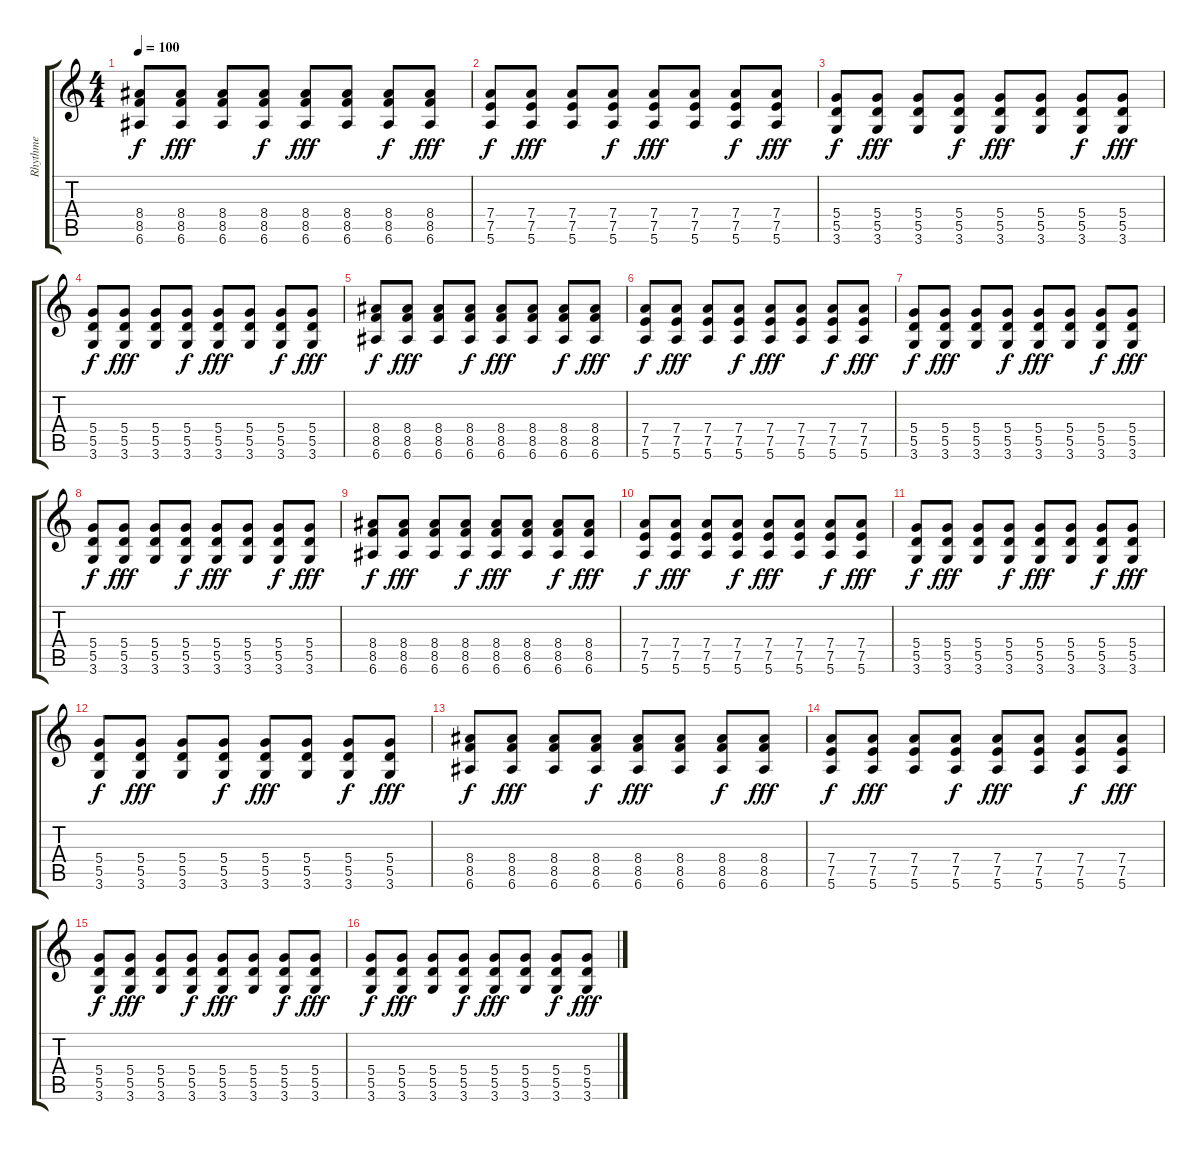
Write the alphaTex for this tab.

\track ("Rhythme" "Rhythme") {instrument distortionguitar}
\staff {score tabs}
\tuning (E4 B3 G3 D3 A2 E2) {hide}
\ts (4 4)
\tempo 100
\clef g2
\ks c
(8.4 8.5 6.6).8{dy f} (8.4 8.5 6.6).8{dy fff} (8.4 8.5 6.6).8 (8.4 8.5 6.6).8{dy f} (8.4 8.5 6.6).8{dy fff} (8.4 8.5 6.6).8 (8.4 8.5 6.6).8{dy f} (8.4 8.5 6.6).8{dy fff} |
(7.4 7.5 5.6).8{dy f} (7.4 7.5 5.6).8{dy fff} (7.4 7.5 5.6).8 (7.4 7.5 5.6).8{dy f} (7.4 7.5 5.6).8{dy fff} (7.4 7.5 5.6).8 (7.4 7.5 5.6).8{dy f} (7.4 7.5 5.6).8{dy fff} |
(5.4 5.5 3.6).8{dy f} (5.4 5.5 3.6).8{dy fff} (5.4 5.5 3.6).8 (5.4 5.5 3.6).8{dy f} (5.4 5.5 3.6).8{dy fff} (5.4 5.5 3.6).8 (5.4 5.5 3.6).8{dy f} (5.4 5.5 3.6).8{dy fff} |
(5.4 5.5 3.6).8{dy f} (5.4 5.5 3.6).8{dy fff} (5.4 5.5 3.6).8 (5.4 5.5 3.6).8{dy f} (5.4 5.5 3.6).8{dy fff} (5.4 5.5 3.6).8 (5.4 5.5 3.6).8{dy f} (5.4 5.5 3.6).8{dy fff} |
(8.4 8.5 6.6).8{dy f} (8.4 8.5 6.6).8{dy fff} (8.4 8.5 6.6).8 (8.4 8.5 6.6).8{dy f} (8.4 8.5 6.6).8{dy fff} (8.4 8.5 6.6).8 (8.4 8.5 6.6).8{dy f} (8.4 8.5 6.6).8{dy fff} |
(7.4 7.5 5.6).8{dy f} (7.4 7.5 5.6).8{dy fff} (7.4 7.5 5.6).8 (7.4 7.5 5.6).8{dy f} (7.4 7.5 5.6).8{dy fff} (7.4 7.5 5.6).8 (7.4 7.5 5.6).8{dy f} (7.4 7.5 5.6).8{dy fff} |
(5.4 5.5 3.6).8{dy f} (5.4 5.5 3.6).8{dy fff} (5.4 5.5 3.6).8 (5.4 5.5 3.6).8{dy f} (5.4 5.5 3.6).8{dy fff} (5.4 5.5 3.6).8 (5.4 5.5 3.6).8{dy f} (5.4 5.5 3.6).8{dy fff} |
(5.4 5.5 3.6).8{dy f} (5.4 5.5 3.6).8{dy fff} (5.4 5.5 3.6).8 (5.4 5.5 3.6).8{dy f} (5.4 5.5 3.6).8{dy fff} (5.4 5.5 3.6).8 (5.4 5.5 3.6).8{dy f} (5.4 5.5 3.6).8{dy fff} |
(8.4 8.5 6.6).8{dy f} (8.4 8.5 6.6).8{dy fff} (8.4 8.5 6.6).8 (8.4 8.5 6.6).8{dy f} (8.4 8.5 6.6).8{dy fff} (8.4 8.5 6.6).8 (8.4 8.5 6.6).8{dy f} (8.4 8.5 6.6).8{dy fff} |
(7.4 7.5 5.6).8{dy f} (7.4 7.5 5.6).8{dy fff} (7.4 7.5 5.6).8 (7.4 7.5 5.6).8{dy f} (7.4 7.5 5.6).8{dy fff} (7.4 7.5 5.6).8 (7.4 7.5 5.6).8{dy f} (7.4 7.5 5.6).8{dy fff} |
(5.4 5.5 3.6).8{dy f} (5.4 5.5 3.6).8{dy fff} (5.4 5.5 3.6).8 (5.4 5.5 3.6).8{dy f} (5.4 5.5 3.6).8{dy fff} (5.4 5.5 3.6).8 (5.4 5.5 3.6).8{dy f} (5.4 5.5 3.6).8{dy fff} |
(5.4 5.5 3.6).8{dy f} (5.4 5.5 3.6).8{dy fff} (5.4 5.5 3.6).8 (5.4 5.5 3.6).8{dy f} (5.4 5.5 3.6).8{dy fff} (5.4 5.5 3.6).8 (5.4 5.5 3.6).8{dy f} (5.4 5.5 3.6).8{dy fff} |
(8.4 8.5 6.6).8{dy f} (8.4 8.5 6.6).8{dy fff} (8.4 8.5 6.6).8 (8.4 8.5 6.6).8{dy f} (8.4 8.5 6.6).8{dy fff} (8.4 8.5 6.6).8 (8.4 8.5 6.6).8{dy f} (8.4 8.5 6.6).8{dy fff} |
(7.4 7.5 5.6).8{dy f} (7.4 7.5 5.6).8{dy fff} (7.4 7.5 5.6).8 (7.4 7.5 5.6).8{dy f} (7.4 7.5 5.6).8{dy fff} (7.4 7.5 5.6).8 (7.4 7.5 5.6).8{dy f} (7.4 7.5 5.6).8{dy fff} |
(5.4 5.5 3.6).8{dy f} (5.4 5.5 3.6).8{dy fff} (5.4 5.5 3.6).8 (5.4 5.5 3.6).8{dy f} (5.4 5.5 3.6).8{dy fff} (5.4 5.5 3.6).8 (5.4 5.5 3.6).8{dy f} (5.4 5.5 3.6).8{dy fff} |
(5.4 5.5 3.6).8{dy f} (5.4 5.5 3.6).8{dy fff} (5.4 5.5 3.6).8 (5.4 5.5 3.6).8{dy f} (5.4 5.5 3.6).8{dy fff} (5.4 5.5 3.6).8 (5.4 5.5 3.6).8{dy f} (5.4 5.5 3.6).8{dy fff}
